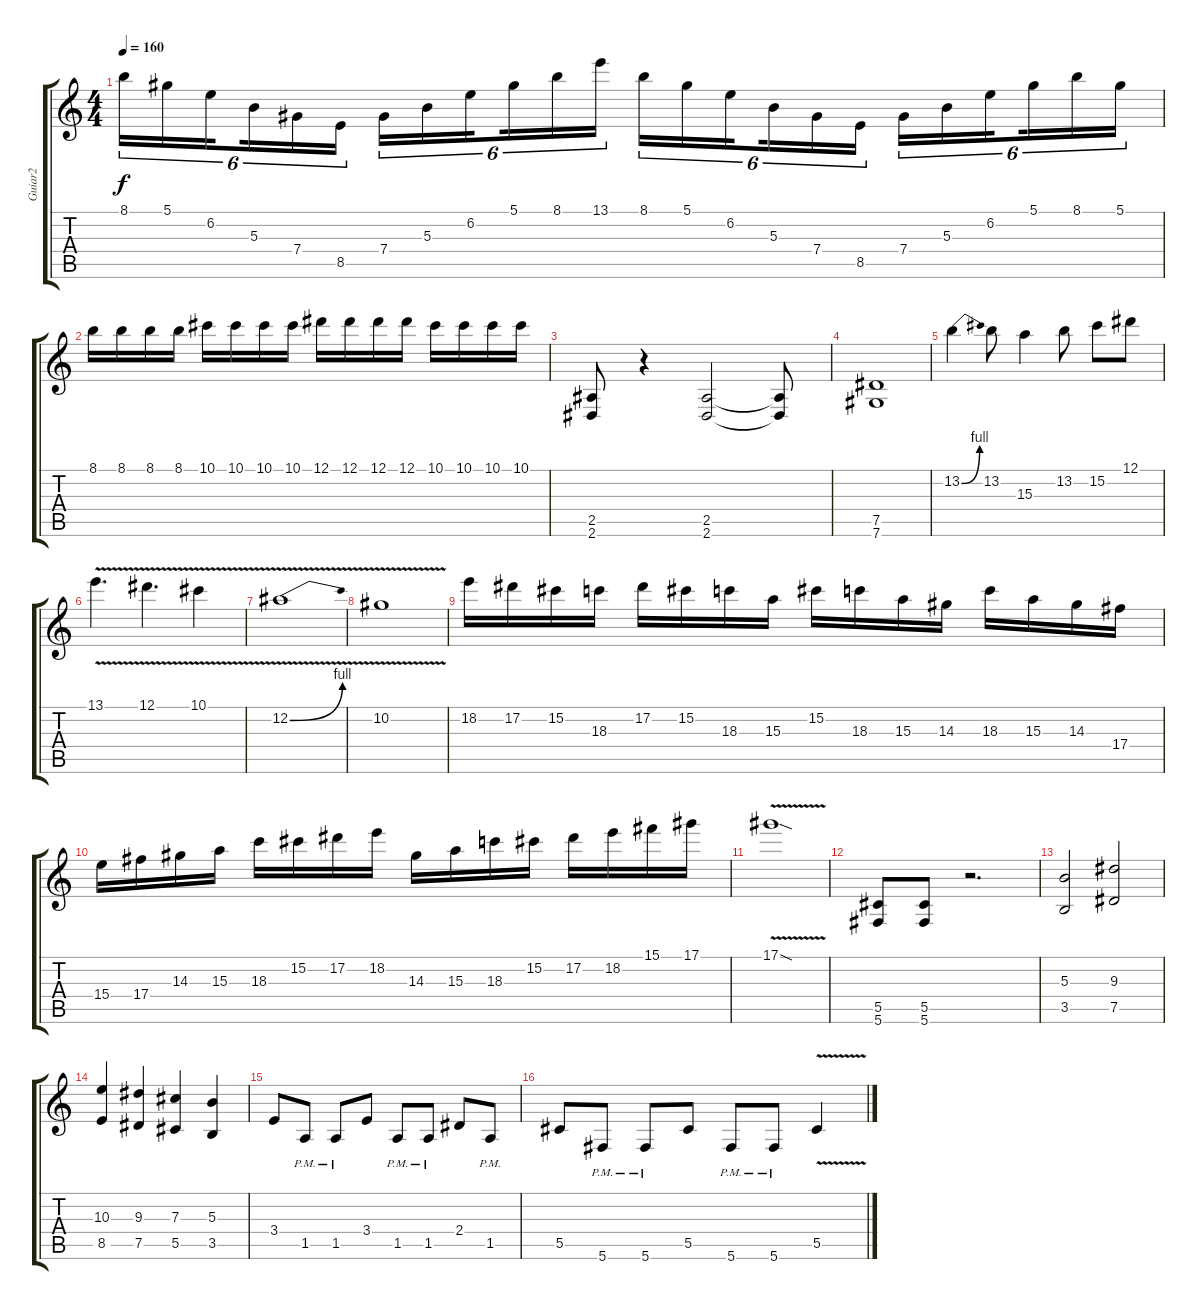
\track ("Guiar2" "Guiar2") {instrument distortionguitar}
\staff {score tabs}
\tuning (Eb4 Bb3 Gb3 Db3 Ab2 Db2) {hide}
\ts (4 4)
\tempo 160
\clef g2
\ks c
8.1.16{tu (6 4) dy f} 5.1.16{tu (6 4)} 6.2.16{tu (6 4) beam splitsecondary} 5.3.16{tu (6 4)} 7.4.16{tu (6 4)} 8.5.16{tu (6 4)} 7.4.16{tu (6 4)} 5.3.16{tu (6 4)} 6.2.16{tu (6 4) beam splitsecondary} 5.1.16{tu (6 4)} 8.1.16{tu (6 4)} 13.1.16{tu (6 4)} 8.1.16{tu (6 4)} 5.1.16{tu (6 4)} 6.2.16{tu (6 4) beam splitsecondary} 5.3.16{tu (6 4)} 7.4.16{tu (6 4)} 8.5.16{tu (6 4)} 7.4.16{tu (6 4)} 5.3.16{tu (6 4)} 6.2.16{tu (6 4) beam splitsecondary} 5.1.16{tu (6 4)} 8.1.16{tu (6 4)} 5.1.16{tu (6 4)} |
8.1.16 8.1.16 8.1.16 8.1.16 10.1.16 10.1.16 10.1.16 10.1.16 12.1.16 12.1.16 12.1.16 12.1.16 10.1.16 10.1.16 10.1.16 10.1.16 |
(2.5 2.6).8 r.4 (2.5 2.6).2 (2.5{t} 2.6{t}).8 |
(7.5 7.6).1 |
13.2{be (bend 0 0 60 4)}.4 13.2.8 15.3.4 13.2.8 15.2.8 12.1.8 |
13.1{v}.4{d} 12.1{v}.4{d} 10.1{v}.4 |
12.2{be (bend 0 0 60 4) v}.1 |
10.2{v}.1 |
18.2.16 17.2.16 15.2.16 18.3.16 17.2.16 15.2.16 18.3.16 15.3.16 15.2.16 18.3.16 15.3.16 14.3.16 18.3.16 15.3.16 14.3.16 17.4.16 |
15.4.16 17.4.16 14.3.16 15.3.16 18.3.16 15.2.16 17.2.16 18.2.16 14.3.16 15.3.16 18.3.16 15.2.16 17.2.16 18.2.16 15.1.16 17.1.16 |
17.1{v sod}.1 |
(5.5 5.6).8 (5.5 5.6).8 r.2{d} |
(5.3 3.5).2 (9.3 7.5).2 |
(10.3 8.5).4 (9.3 7.5).4 (7.3 5.5).4 (5.3 3.5).4 |
3.4.8 1.5{pm}.8 1.5{pm}.8 3.4.8 1.5{pm}.8 1.5{pm}.8 2.4.8 1.5{pm}.8 |
5.5.8 5.6{pm}.8 5.6{pm}.8 5.5.8 5.6{pm}.8 5.6{pm}.8 5.5{v}.4
